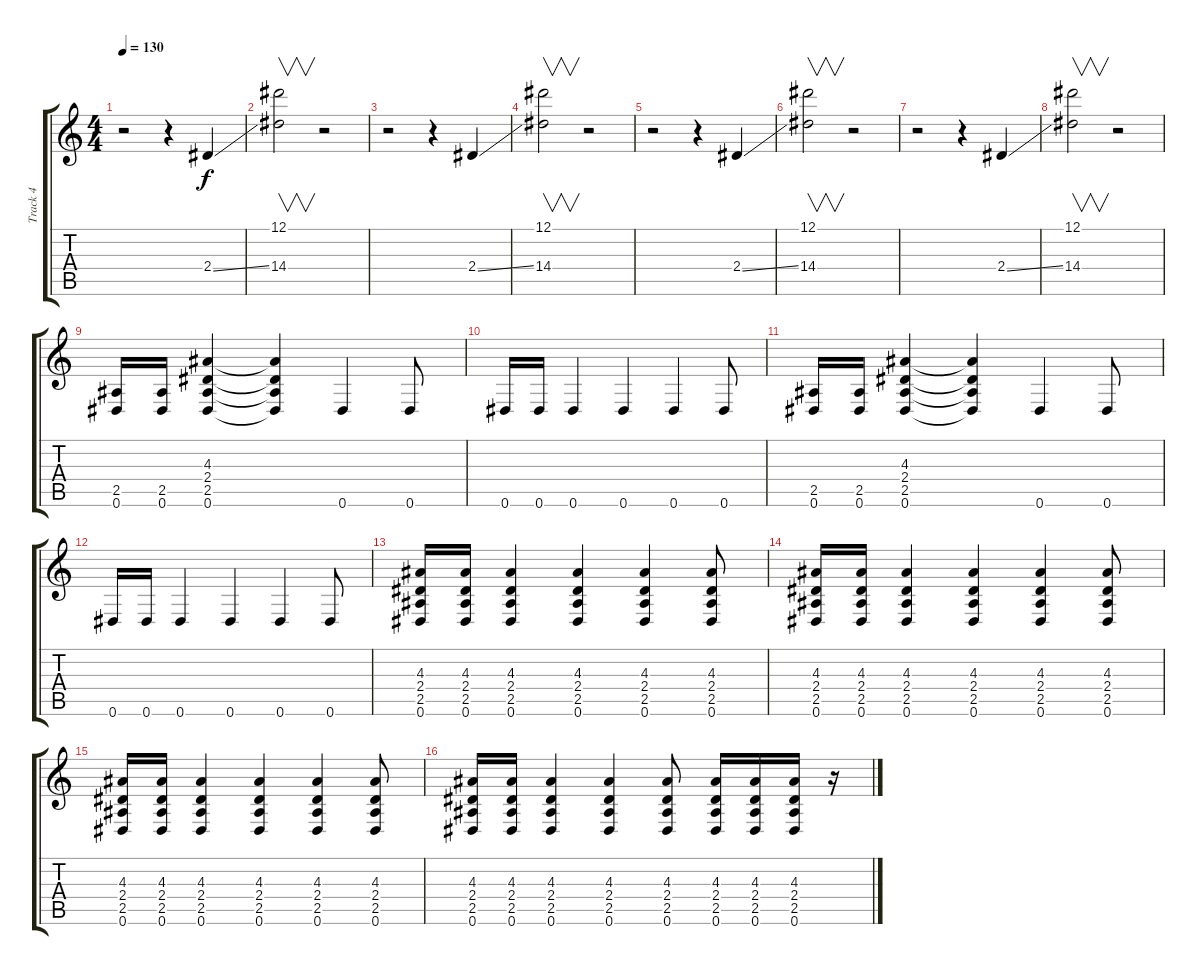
\track ("Track 4" "Track 4") {instrument distortionguitar}
\staff {score tabs}
\tuning (Eb4 Bb3 Gb3 Db3 Ab2 Eb2) {hide}
\ts (4 4)
\tempo 130
\clef g2
\ks c
r.2{dy f} r.4 2.4{ss}.4 |
(12.1 14.4).2{v} r.2 |
r.2 r.4 2.4{ss}.4 |
(12.1 14.4).2{v} r.2 |
r.2 r.4 2.4{ss}.4 |
(12.1 14.4).2{v} r.2 |
r.2 r.4 2.4{ss}.4 |
(12.1 14.4).2{v} r.2 |
(2.5 0.6).16 (2.5 0.6).16 (4.3 2.4 2.5 0.6).4 (4.3{t} 2.4{t} 2.5{t} 0.6{t}).4 0.6.4 0.6.8 |
0.6.16 0.6.16 0.6.4 0.6.4 0.6.4 0.6.8 |
(2.5 0.6).16 (2.5 0.6).16 (4.3 2.4 2.5 0.6).4 (4.3{t} 2.4{t} 2.5{t} 0.6{t}).4 0.6.4 0.6.8 |
0.6.16 0.6.16 0.6.4 0.6.4 0.6.4 0.6.8 |
(4.3 2.4 2.5 0.6).16 (4.3 2.4 2.5 0.6).16 (4.3 2.4 2.5 0.6).4 (4.3 2.4 2.5 0.6).4 (4.3 2.4 2.5 0.6).4 (4.3 2.4 2.5 0.6).8 |
(4.3 2.4 2.5 0.6).16 (4.3 2.4 2.5 0.6).16 (4.3 2.4 2.5 0.6).4 (4.3 2.4 2.5 0.6).4 (4.3 2.4 2.5 0.6).4 (4.3 2.4 2.5 0.6).8 |
(4.3 2.4 2.5 0.6).16 (4.3 2.4 2.5 0.6).16 (4.3 2.4 2.5 0.6).4 (4.3 2.4 2.5 0.6).4 (4.3 2.4 2.5 0.6).4 (4.3 2.4 2.5 0.6).8 |
(4.3 2.4 2.5 0.6).16 (4.3 2.4 2.5 0.6).16 (4.3 2.4 2.5 0.6).4 (4.3 2.4 2.5 0.6).4 (4.3 2.4 2.5 0.6).8 (4.3 2.4 2.5 0.6).16 (4.3 2.4 2.5 0.6).16 (4.3 2.4 2.5 0.6).16 r.16
